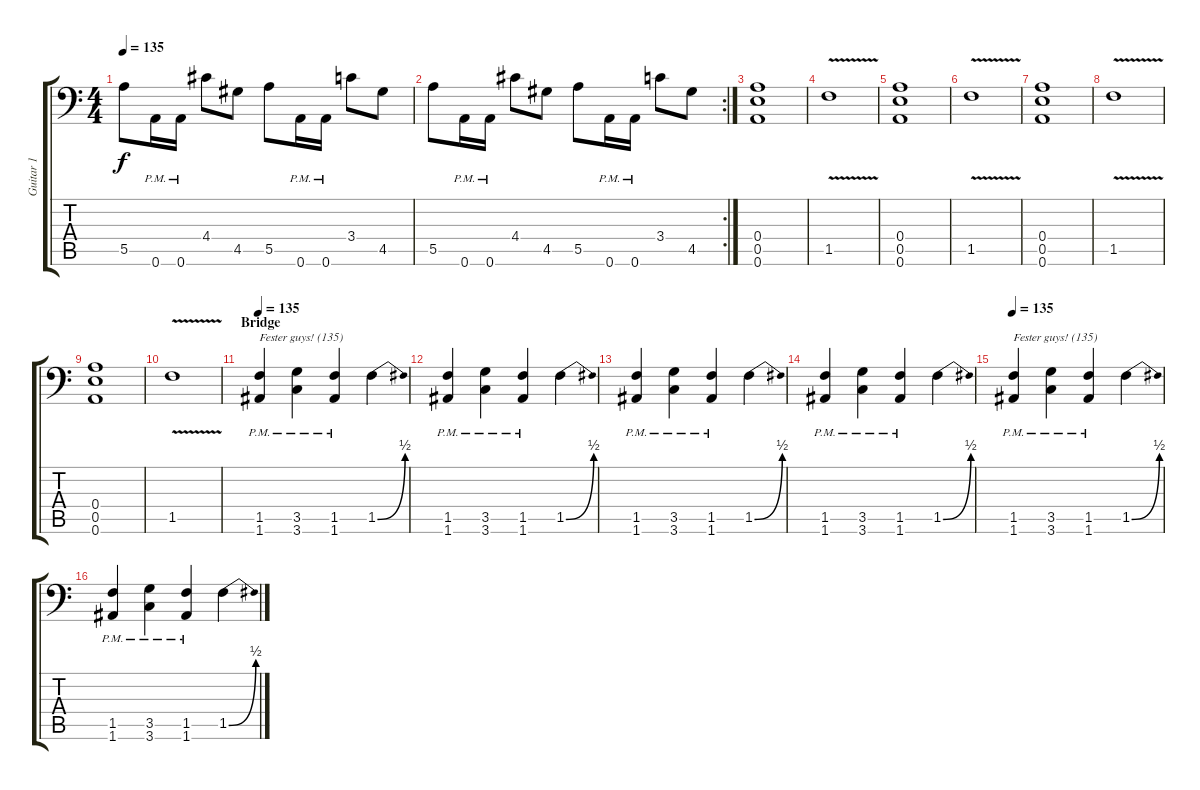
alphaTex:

\track ("Guitar 1" "Guitar 1") {instrument overdrivenguitar}
\staff {score tabs}
\tuning (B3 Gb3 D3 A2 E2 A1) {hide}
\ts (4 4)
\tempo 135
\clef f4
\ks c
5.5.8{dy f} 0.6{pm}.16 0.6{pm}.16 4.4.8 4.5.8 5.5.8 0.6{pm}.16 0.6{pm}.16 3.4.8 4.5.8 |
\rc 2
5.5.8 0.6{pm}.16 0.6{pm}.16 4.4.8 4.5.8 5.5.8 0.6{pm}.16 0.6{pm}.16 3.4.8 4.5.8 |
(0.4 0.5 0.6).1 |
1.5{v}.1 |
(0.4 0.5 0.6).1 |
1.5{v}.1 |
(0.4 0.5 0.6).1 |
1.5{v}.1 |
(0.4 0.5 0.6).1 |
1.5{v}.1 |
\section ("" "Bridge")
\tempo 135
(1.5{pm} 1.6{pm}).4{txt "Fester guys! (135)"} (3.5{pm} 3.6{pm}).4 (1.5{pm} 1.6{pm}).4 1.5{be (bend 0 0 60 2)}.4 |
(1.5{pm} 1.6{pm}).4 (3.5{pm} 3.6{pm}).4 (1.5{pm} 1.6{pm}).4 1.5{be (bend 0 0 60 2)}.4 |
(1.5{pm} 1.6{pm}).4 (3.5{pm} 3.6{pm}).4 (1.5{pm} 1.6{pm}).4 1.5{be (bend 0 0 60 2)}.4 |
(1.5{pm} 1.6{pm}).4 (3.5{pm} 3.6{pm}).4 (1.5{pm} 1.6{pm}).4 1.5{be (bend 0 0 60 2)}.4 |
\tempo 135
(1.5{pm} 1.6{pm}).4{txt "Fester guys! (135)"} (3.5{pm} 3.6{pm}).4 (1.5{pm} 1.6{pm}).4 1.5{be (bend 0 0 60 2)}.4 |
(1.5{pm} 1.6{pm}).4 (3.5{pm} 3.6{pm}).4 (1.5{pm} 1.6{pm}).4 1.5{be (bend 0 0 60 2)}.4
